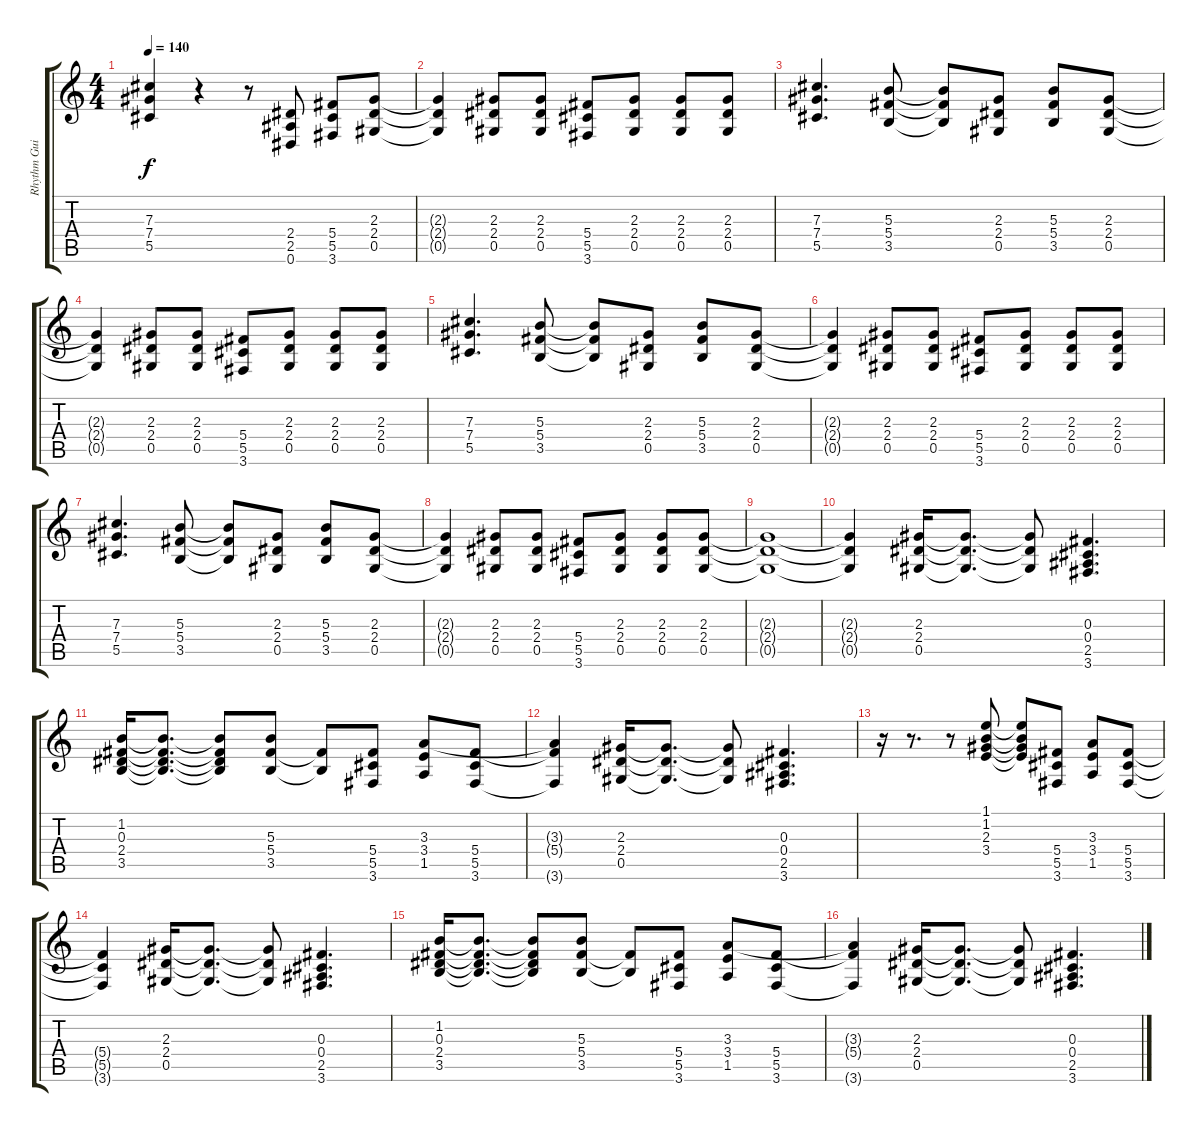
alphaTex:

\track ("Rhythm Guitar: Slash" "Rhythm Gui") {instrument distortionguitar}
\staff {score tabs}
\tuning (Eb4 Bb3 Gb3 Db3 Ab2 Eb2) {hide}
\ts (4 4)
\tempo 140
\clef g2
\ks c
(7.3 7.4 5.5).4{dy f} r.4 r.8 (2.4 2.5 0.6).8 (5.4 5.5 3.6).8 (2.3 2.4 0.5).8 |
(2.3{t} 2.4{t} 0.5{t}).4 (2.3 2.4 0.5).8 (2.3 2.4 0.5).8 (5.4 5.5 3.6).8 (2.3 2.4 0.5).8 (2.3 2.4 0.5).8 (2.3 2.4 0.5).8 |
(7.3 7.4 5.5).4{d} (5.3 5.4 3.5).8 (5.3{t} 5.4{t} 3.5{t}).8 (2.3 2.4 0.5).8 (5.3 5.4 3.5).8 (2.3 2.4 0.5).8 |
(2.3{t} 2.4{t} 0.5{t}).4 (2.3 2.4 0.5).8 (2.3 2.4 0.5).8 (5.4 5.5 3.6).8 (2.3 2.4 0.5).8 (2.3 2.4 0.5).8 (2.3 2.4 0.5).8 |
(7.3 7.4 5.5).4{d} (5.3 5.4 3.5).8 (5.3{t} 5.4{t} 3.5{t}).8 (2.3 2.4 0.5).8 (5.3 5.4 3.5).8 (2.3 2.4 0.5).8 |
(2.3{t} 2.4{t} 0.5{t}).4 (2.3 2.4 0.5).8 (2.3 2.4 0.5).8 (5.4 5.5 3.6).8 (2.3 2.4 0.5).8 (2.3 2.4 0.5).8 (2.3 2.4 0.5).8 |
(7.3 7.4 5.5).4{d} (5.3 5.4 3.5).8 (5.3{t} 5.4{t} 3.5{t}).8 (2.3 2.4 0.5).8 (5.3 5.4 3.5).8 (2.3 2.4 0.5).8 |
(2.3{t} 2.4{t} 0.5{t}).4 (2.3 2.4 0.5).8 (2.3 2.4 0.5).8 (5.4 5.5 3.6).8 (2.3 2.4 0.5).8 (2.3 2.4 0.5).8 (2.3 2.4 0.5).8 |
(2.3{t} 2.4{t} 0.5{t}).1 |
(2.3{t} 2.4{t} 0.5{t}).4 (2.3 2.4 0.5).16 (2.3{t} 2.4{t} 0.5{t}).8{d} (2.3{t} 2.4{t} 0.5{t}).8 (0.3 0.4 2.5 3.6).4{d} |
(1.2 0.3 2.4 3.5).16 (1.2{t} 0.3{t} 2.4{t} 3.5{t}).8{d} (1.2{t} 0.3{t} 2.4{t} 3.5{t}).8 (5.3 5.4 3.5).8 (5.4{t} 3.5{t}).8 (5.4 5.5 3.6).8 (3.3 3.4 1.5).8 (5.4 5.5 3.6).8 |
(3.3{t} 5.4{t} 3.6{t}).4 (2.3 2.4 0.5).16 (2.3{t} 2.4{t} 0.5{t}).8{d} (2.3{t} 2.4{t} 0.5{t}).8 (0.3 0.4 2.5 3.6).4{d} |
r.16 r.8{d} r.8 (1.1 1.2 2.3 3.4).8 (1.1{t} 1.2{t} 2.3{t} 3.4{t}).8 (5.4 5.5 3.6).8 (3.3 3.4 1.5).8 (5.4 5.5 3.6).8 |
(5.4{t} 5.5{t} 3.6{t}).4 (2.3 2.4 0.5).16 (2.3{t} 2.4{t} 0.5{t}).8{d} (2.3{t} 2.4{t} 0.5{t}).8 (0.3 0.4 2.5 3.6).4{d} |
(1.2 0.3 2.4 3.5).16 (1.2{t} 0.3{t} 2.4{t} 3.5{t}).8{d} (1.2{t} 0.3{t} 2.4{t} 3.5{t}).8 (5.3 5.4 3.5).8 (5.4{t} 3.5{t}).8 (5.4 5.5 3.6).8 (3.3 3.4 1.5).8 (5.4 5.5 3.6).8 |
(3.3{t} 5.4{t} 3.6{t}).4 (2.3 2.4 0.5).16 (2.3{t} 2.4{t} 0.5{t}).8{d} (2.3{t} 2.4{t} 0.5{t}).8 (0.3 0.4 2.5 3.6).4{d}
